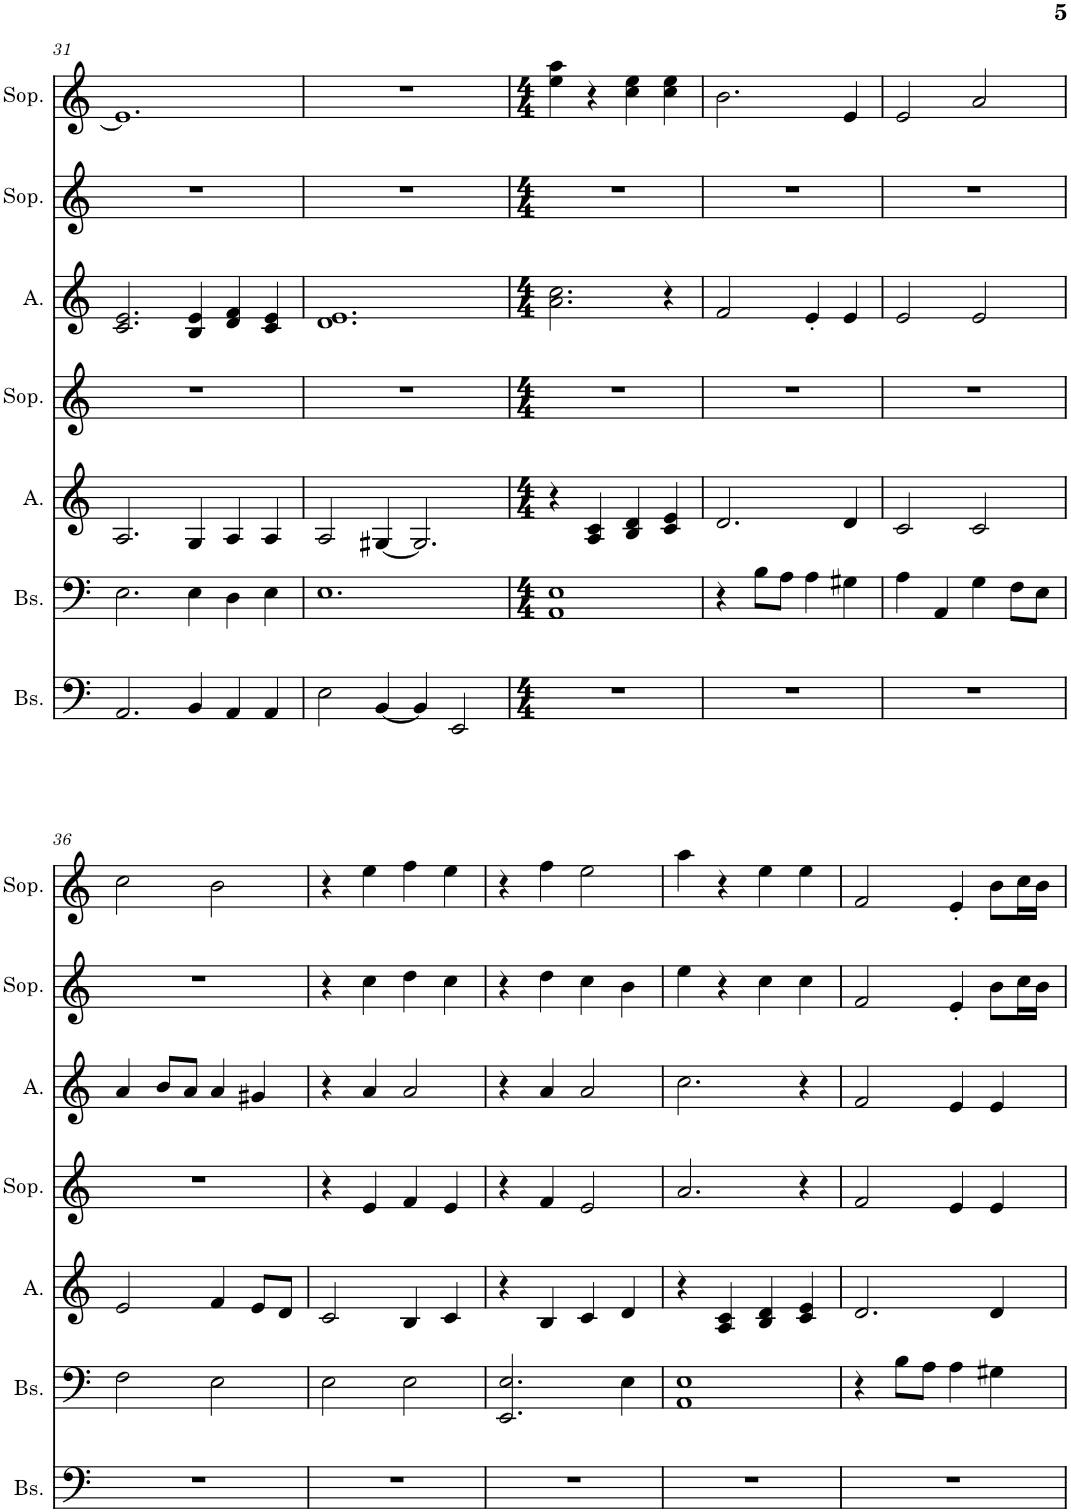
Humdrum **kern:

**kern	**kern	**kern	**kern	**kern	**kern	**kern
*part7	*part6	*part5	*part4	*part3	*part2	*part1
*staff7	*staff6	*staff5	*staff4	*staff3	*staff2	*staff1
*I"Bas, Бас	*I"Bas, Бас	*I"Alt, Тенор	*I"Sopraan, Альт	*I"Alt, Альт	*I"Sopraan, Меццо-сопрано	*I"Sopraan, Меццо-сопрано
*I'Bs.	*I'Bs.	*I'A.	*I'Sop.	*I'A.	*I'Sop.	*I'Sop.
!!LO:PB:g=z
*clefF4	*clefF4	*clefG2	*clefG2	*clefG2	*clefG2	*clefG2
*k[]	*k[]	*k[]	*k[]	*k[]	*k[]	*k[]
*M6/4	*M6/4	*M6/4	*M6/4	*M6/4	*M6/4	*M6/4
=31	=31	=31	=31	=31	=31	=31
2.AA/	2.E\	2.A/	1.r	2.c/ 2.e/	1.r	1.e]
4BB/	4E\	4G/	.	4B/ 4e/	.	.
4AA/	4D\	4A/	.	4d/ 4f/	.	.
4AA/	4E\	4A/	.	4c/ 4e/	.	.
=32	=32	=32	=32	=32	=32	=32
2E\	1.E	2A/	1.r	1.d 1.e	1.r	1.r
[4BB/	.	[4G#X/	.	.	.	.
4BB/]	.	2.G#/]	.	.	.	.
2EE/	.	.	.	.	.	.
=33	=33	=33	=33	=33	=33	=33
*M4/4	*M4/4	*M4/4	*M4/4	*M4/4	*M4/4	*M4/4
1r	1AA 1E	4r	1r	2.a\ 2.cc\	1r	4ee\ 4aa\
.	.	4A/ 4c/	.	.	.	4r
.	.	4B/ 4d/	.	.	.	4cc\ 4ee\
.	.	4c/ 4e/	.	4r	.	4cc\ 4ee\
=34	=34	=34	=34	=34	=34	=34
1r	4r	2.d/	1r	2f/	1r	2.b\
.	8B\L	.	.	.	.	.
.	8A\J	.	.	.	.	.
.	4A\	.	.	4e'/	.	.
.	4G#X\	4d/	.	4e/	.	4e/
=35	=35	=35	=35	=35	=35	=35
1r	4A\	2c/	1r	2e/	1r	2e/
.	4AA/	.	.	.	.	.
.	4G\	2c/	.	2e/	.	2a/
.	8F\L	.	.	.	.	.
.	8E\J	.	.	.	.	.
!!LO:LB:g=z
=36	=36	=36	=36	=36	=36	=36
1r	2F\	2e/	1r	4a/	1r	2cc\
.	.	.	.	8b/L	.	.
.	.	.	.	8a/J	.	.
.	2E\	4f/	.	4a/	.	2b\
.	.	8e/L	.	4g#X/	.	.
.	.	8d/J	.	.	.	.
=37	=37	=37	=37	=37	=37	=37
1r	2E\	2c/	4r	4r	4r	4r
.	.	.	4e/	4a/	4cc\	4ee\
.	2E\	4B/	4f/	2a/	4dd\	4ff\
.	.	4c/	4e/	.	4cc\	4ee\
=38	=38	=38	=38	=38	=38	=38
1r	2.EE/ 2.E/	4r	4r	4r	4r	4r
.	.	4B/	4f/	4a/	4dd\	4ff\
.	.	4c/	2e/	2a/	4cc\	2ee\
.	4E\	4d/	.	.	4b\	.
=39	=39	=39	=39	=39	=39	=39
1r	1AA 1E	4r	2.a/	2.cc\	4ee\	4aa\
.	.	4A/ 4c/	.	.	4r	4r
.	.	4B/ 4d/	.	.	4cc\	4ee\
.	.	4c/ 4e/	4r	4r	4cc\	4ee\
=40	=40	=40	=40	=40	=40	=40
1r	4r	2.d/	2f/	2f/	2f/	2f/
.	8B\L	.	.	.	.	.
.	8A\J	.	.	.	.	.
.	4A\	.	4e/	4e/	4e'/	4e'/
.	4G#X\	4d/	4e/	4e/	8b\L	8b\L
.	.	.	.	.	16cc\L	16cc\L
.	.	.	.	.	16b\JJ	16b\JJ
=	=	=	=	=	=	=
*-	*-	*-	*-	*-	*-	*-
